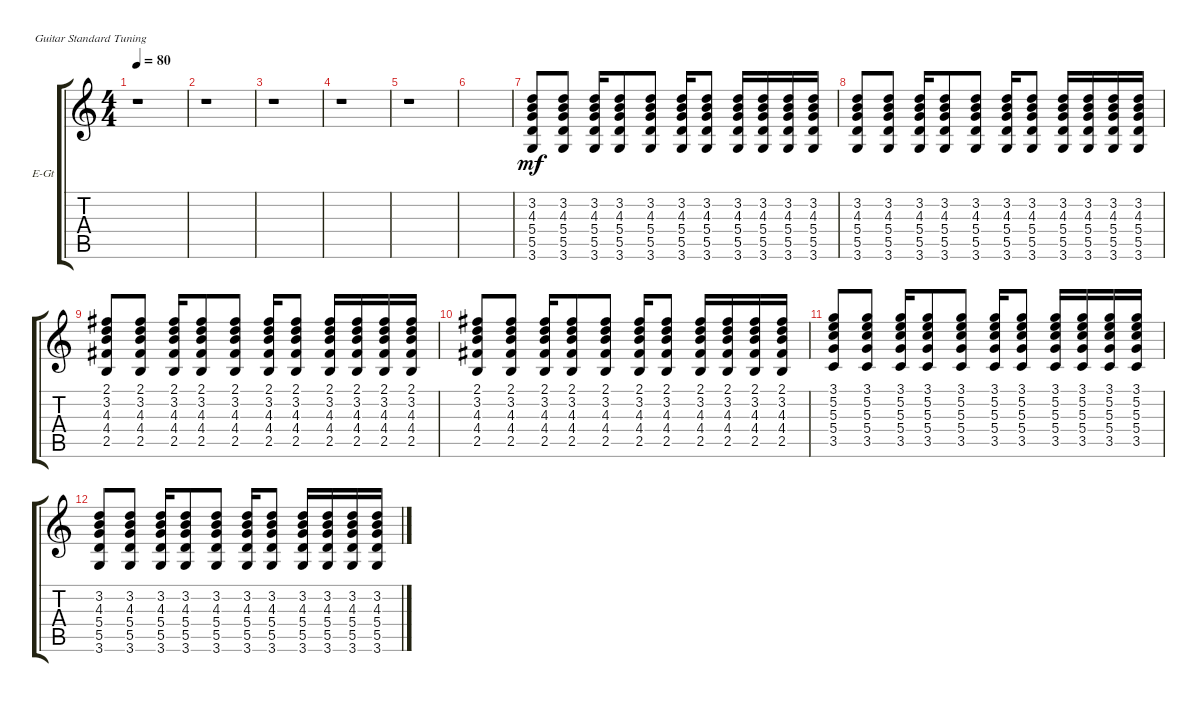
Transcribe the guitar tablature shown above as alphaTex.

\defaultSystemsLayout 4
\bracketExtendMode groupsimilarinstruments
\firstSystemTrackNameOrientation horizontal
\otherSystemsTrackNameOrientation horizontal
\track ("Electric Guitar" "E-Gt") {instrument electricguitarclean}
\staff {score tabs}
\tuning (E4 B3 G3 D3 A2 E2)
\ts (4 4)
\tempo 80
\clef g2
\scale
0.485477
\ks c
r.1{dy mf instrument electricguitarclean} |
\scale
0.257261 r.1 |
\scale
0.257261 r.1 |
\scale
0.333333 r.1 |
\scale
0.333333 r.1 |
\scale
0.333333 |
(3.6 5.5 5.4 4.3 3.2).8 (3.6 5.5 5.4 4.3 3.2).8 (3.6 5.5 5.4 4.3 3.2).16 (3.6 5.5 5.4 4.3 3.2).8 (3.6 5.5 5.4 4.3 3.2).8 (3.6 5.5 5.4 4.3 3.2).16 (3.6 5.5 5.4 4.3 3.2).8 (3.6 5.5 5.4 4.3 3.2).16 (3.6 5.5 5.4 4.3 3.2).16 (3.6 5.5 5.4 4.3 3.2).16 (3.6 5.5 5.4 4.3 3.2).16 |
(3.6 5.5 5.4 4.3 3.2).8 (3.6 5.5 5.4 4.3 3.2).8 (3.6 5.5 5.4 4.3 3.2).16 (3.6 5.5 5.4 4.3 3.2).8 (3.6 5.5 5.4 4.3 3.2).8 (3.6 5.5 5.4 4.3 3.2).16 (3.6 5.5 5.4 4.3 3.2).8 (3.6 5.5 5.4 4.3 3.2).16 (3.6 5.5 5.4 4.3 3.2).16 (3.6 5.5 5.4 4.3 3.2).16 (3.6 5.5 5.4 4.3 3.2).16 |
(2.5 4.4 4.3 3.2 2.1).8 (2.5 4.4 4.3 3.2 2.1).8 (2.5 4.4 4.3 3.2 2.1).16 (2.5 4.4 4.3 3.2 2.1).8 (2.5 4.4 4.3 3.2 2.1).8 (2.5 4.4 4.3 3.2 2.1).16 (2.5 4.4 4.3 3.2 2.1).8 (2.5 4.4 4.3 3.2 2.1).16 (2.5 4.4 4.3 3.2 2.1).16 (2.5 4.4 4.3 3.2 2.1).16 (2.5 4.4 4.3 3.2 2.1).16 |
(2.5 4.4 4.3 3.2 2.1).8 (2.5 4.4 4.3 3.2 2.1).8 (2.5 4.4 4.3 3.2 2.1).16 (2.5 4.4 4.3 3.2 2.1).8 (2.5 4.4 4.3 3.2 2.1).8 (2.5 4.4 4.3 3.2 2.1).16 (2.5 4.4 4.3 3.2 2.1).8 (2.5 4.4 4.3 3.2 2.1).16 (2.5 4.4 4.3 3.2 2.1).16 (2.5 4.4 4.3 3.2 2.1).16 (2.5 4.4 4.3 3.2 2.1).16 |
(5.4 5.3 5.2 3.5 3.1).8 (5.4 5.3 5.2 3.5 3.1).8 (5.4 5.3 5.2 3.5 3.1).16 (5.4 5.3 5.2 3.5 3.1).8 (5.4 5.3 5.2 3.5 3.1).8 (5.4 5.3 5.2 3.5 3.1).16 (5.4 5.3 5.2 3.5 3.1).8 (5.4 5.3 5.2 3.5 3.1).16 (5.4 5.3 5.2 3.5 3.1).16 (5.4 5.3 5.2 3.5 3.1).16 (5.4 5.3 5.2 3.5 3.1).16 |
(3.6 5.5 5.4 4.3 3.2).8 (3.6 5.5 5.4 4.3 3.2).8 (3.6 5.5 5.4 4.3 3.2).16 (3.6 5.5 5.4 4.3 3.2).8 (3.6 5.5 5.4 4.3 3.2).8 (3.6 5.5 5.4 4.3 3.2).16 (3.6 5.5 5.4 4.3 3.2).8 (3.6 5.5 5.4 4.3 3.2).16 (3.6 5.5 5.4 4.3 3.2).16 (3.6 5.5 5.4 4.3 3.2).16 (3.6 5.5 5.4 4.3 3.2).16
